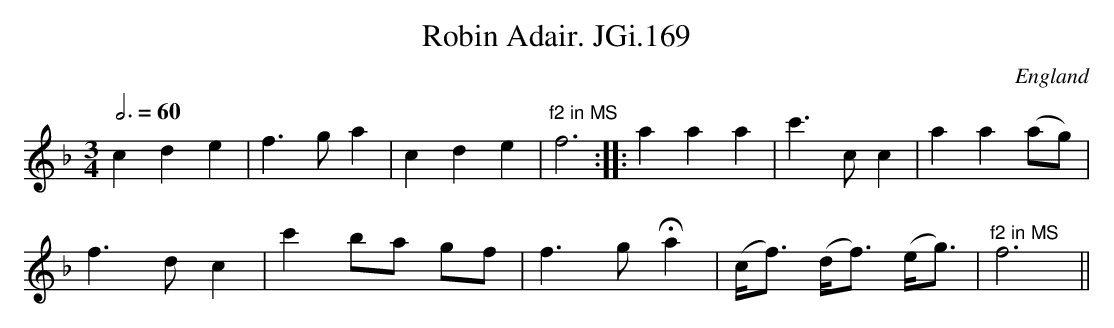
X:1
T:Robin Adair. JGi.169
M:3/4
L:1/4
Q:3/4=60
O:England
K:F major
cde|f>ga|cde|"^f2 in MS"f3::aaa|c'>cc|aa(a/g/)|
f>dc|c'b/a/ g/f/|f>gHa|(c/<f/) (d/<f/) (e/<g/)|"^f2 in MS"f3||
